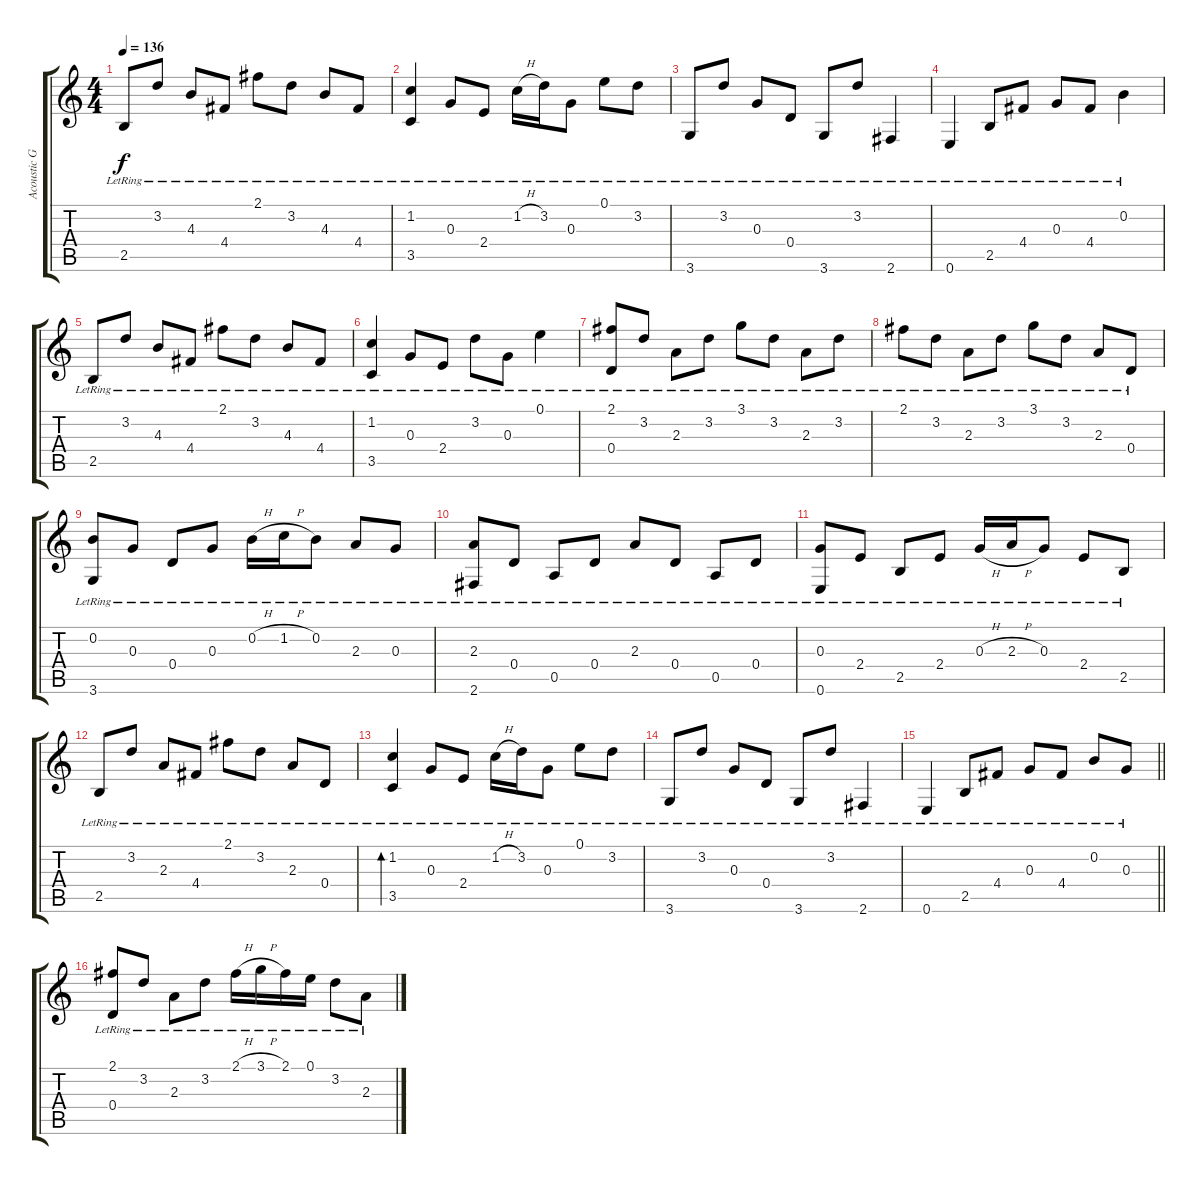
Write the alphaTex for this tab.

\track ("Acoustic Guitar" "Acoustic G") {instrument acousticguitarsteel}
\staff {score tabs}
\tuning (E4 B3 G3 D3 A2 E2) {hide}
\ts (4 4)
\tempo 136
\clef g2
\ks c
2.5{lr}.8{dy f} 3.2{lr}.8 4.3{lr}.8 4.4{lr}.8 2.1{lr}.8 3.2{lr}.8 4.3{lr}.8 4.4{lr}.8 |
(1.2 3.5{lr}).4 0.3{lr}.8 2.4{lr}.8 1.2{h lr}.16 3.2{lr}.16 0.3{lr}.8 0.1{lr}.8 3.2{lr}.8 |
3.6{lr}.8 3.2{lr}.8 0.3{lr}.8 0.4{lr}.8 3.6{lr}.8 3.2{lr}.8 2.6{lr}.4 |
0.6{lr}.4 2.5{lr}.8 4.4{lr}.8 0.3{lr}.8 4.4{lr}.8 0.2{lr}.4 |
2.5{lr}.8 3.2{lr}.8 4.3{lr}.8 4.4{lr}.8 2.1{lr}.8 3.2{lr}.8 4.3{lr}.8 4.4{lr}.8 |
(1.2 3.5{lr}).4 0.3{lr}.8 2.4{lr}.8 3.2{lr}.8 0.3{lr}.8 0.1{lr}.4 |
(2.1{lr} 0.4{lr}).8 3.2{lr}.8 2.3{lr}.8 3.2{lr}.8 3.1{lr}.8 3.2{lr}.8 2.3{lr}.8 3.2{lr}.8 |
2.1{lr}.8 3.2{lr}.8 2.3{lr}.8 3.2{lr}.8 3.1{lr}.8 3.2{lr}.8 2.3{lr}.8 0.4{lr}.8 |
(0.2{lr} 3.6{lr}).8 0.3{lr}.8 0.4{lr}.8 0.3{lr}.8 0.2{h lr}.16 1.2{h lr}.16 0.2{lr}.8 2.3{lr}.8 0.3{lr}.8 |
(2.3{lr} 2.6{lr}).8 0.4{lr}.8 0.5{lr}.8 0.4{lr}.8 2.3{lr}.8 0.4{lr}.8 0.5{lr}.8 0.4{lr}.8 |
(0.3{lr} 0.6{lr}).8 2.4{lr}.8 2.5{lr}.8 2.4{lr}.8 0.3{h lr}.16 2.3{h lr}.16 0.3{lr}.8 2.4{lr}.8 2.5{lr}.8 |
2.5{lr}.8 3.2{lr}.8 2.3{lr}.8 4.4{lr}.8 2.1{lr}.8 3.2{lr}.8 2.3{lr}.8 0.4{lr}.8 |
(1.2 3.5{lr}).4{bd 480} 0.3{lr}.8 2.4{lr}.8 1.2{h lr}.16 3.2{lr}.16 0.3{lr}.8 0.1{lr}.8 3.2{lr}.8 |
3.6{lr}.8 3.2{lr}.8 0.3{lr}.8 0.4{lr}.8 3.6{lr}.8 3.2{lr}.8 2.6{lr}.4 |
\barLineRight lightlight
0.6{lr}.4 2.5{lr}.8 4.4{lr}.8 0.3{lr}.8 4.4{lr}.8 0.2{lr}.8 0.3{lr}.8 |
(2.1{lr} 0.4{lr}).8 3.2{lr}.8 2.3{lr}.8 3.2{lr}.8 2.1{h lr}.16 3.1{h lr}.16 2.1{lr}.16 0.1{lr}.16 3.2{lr}.8 2.3{lr}.8
